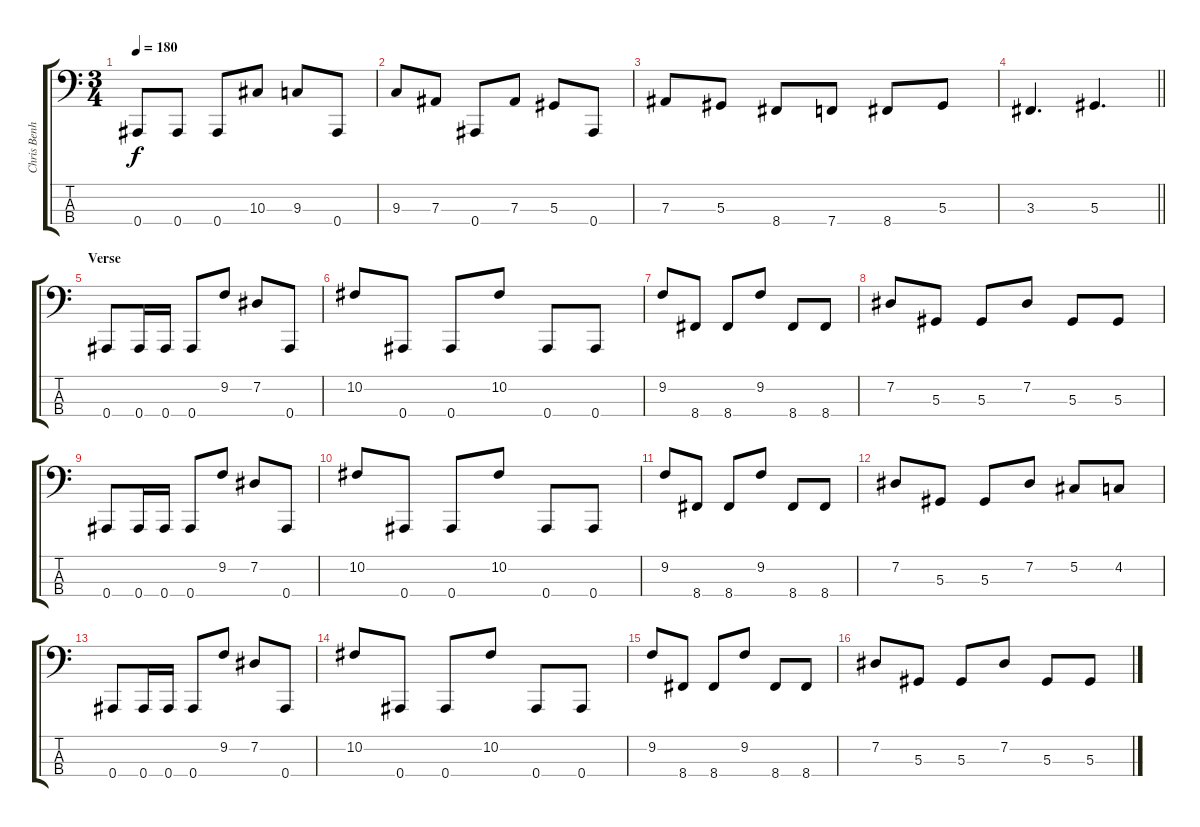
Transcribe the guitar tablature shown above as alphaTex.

\track ("Chris Benham" "Chris Benh") {instrument electricbassfinger}
\staff {score tabs}
\tuning (Db2 Ab1 Eb1 Bb0) {hide}
\ts (3 4)
\tempo 180
\clef f4
\ks c
0.4.8{dy f} 0.4.8 0.4.8 10.3.8 9.3.8 0.4.8 |
9.3.8 7.3.8 0.4.8 7.3.8 5.3.8 0.4.8 |
7.3.8 5.3.8 8.4.8 7.4.8 8.4.8 5.3.8 |
\barLineRight lightlight
3.3.4{d} 5.3.4{d} |
\section ("" "Verse")
0.4.8 0.4.16 0.4.16 0.4.8 9.2.8 7.2.8 0.4.8 |
10.2.8 0.4.8 0.4.8 10.2.8 0.4.8 0.4.8 |
9.2.8 8.4.8 8.4.8 9.2.8 8.4.8 8.4.8 |
7.2.8 5.3.8 5.3.8 7.2.8 5.3.8 5.3.8 |
0.4.8 0.4.16 0.4.16 0.4.8 9.2.8 7.2.8 0.4.8 |
10.2.8 0.4.8 0.4.8 10.2.8 0.4.8 0.4.8 |
9.2.8 8.4.8 8.4.8 9.2.8 8.4.8 8.4.8 |
7.2.8 5.3.8 5.3.8 7.2.8 5.2.8 4.2.8 |
0.4.8 0.4.16 0.4.16 0.4.8 9.2.8 7.2.8 0.4.8 |
10.2.8 0.4.8 0.4.8 10.2.8 0.4.8 0.4.8 |
9.2.8 8.4.8 8.4.8 9.2.8 8.4.8 8.4.8 |
7.2.8 5.3.8 5.3.8 7.2.8 5.3.8 5.3.8
